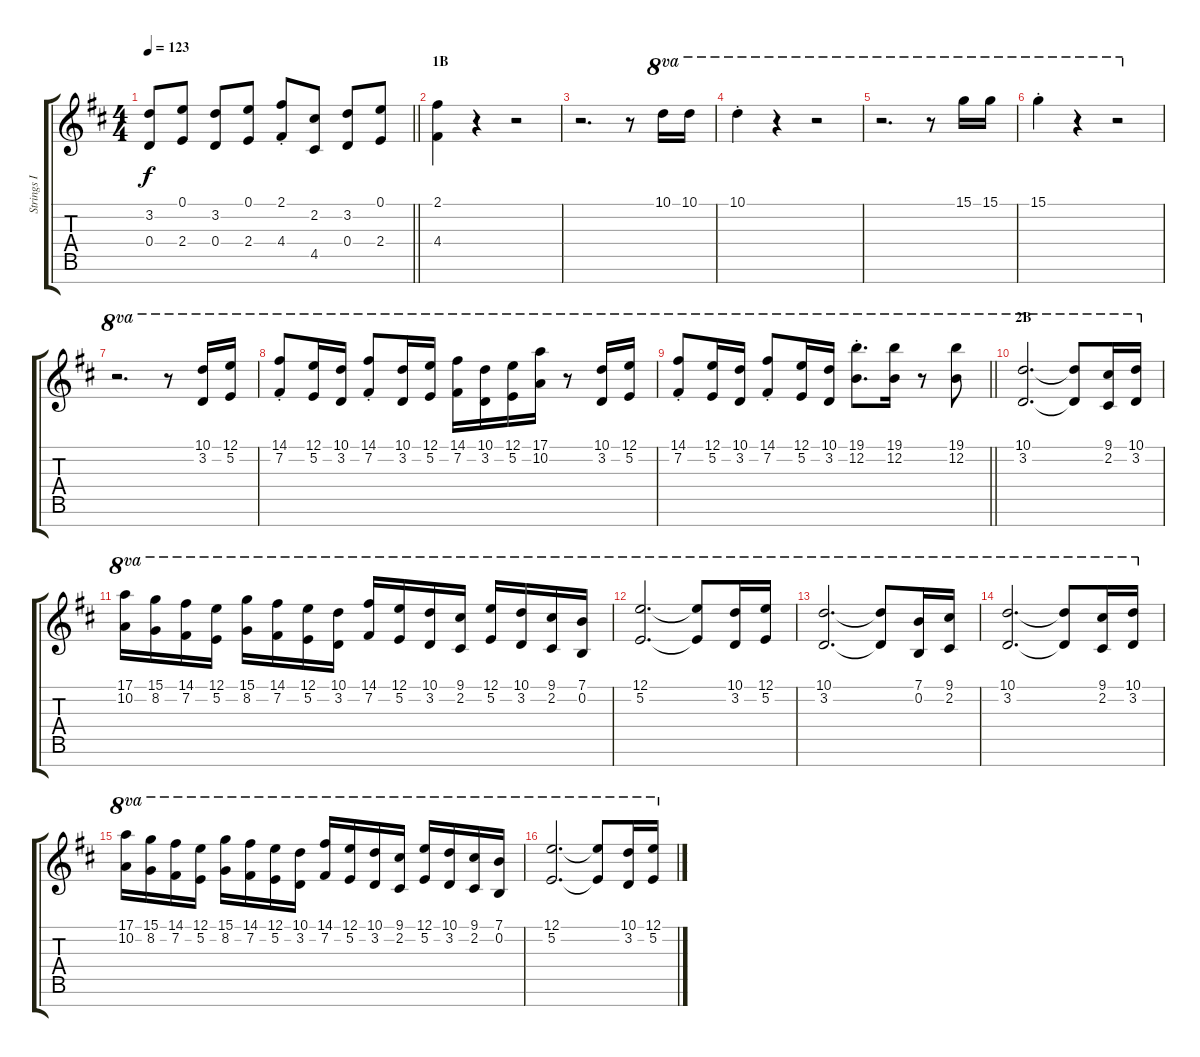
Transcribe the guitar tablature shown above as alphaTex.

\track ("Strings I" "Strings I") {instrument stringensemble1}
\staff {score tabs}
\tuning (E5 B4 G4 D4 A3 E3 B2) {hide}
\ts (4 4)
\tempo 123
\clef g2
\barLineRight lightlight
\ks d
(3.2{t} 0.4{t}).8{dy f} (0.1 2.4).8 (3.2 0.4).8 (0.1 2.4).8 (2.1{st} 4.4{st}).8 (2.2 4.5).8 (3.2 0.4).8 (0.1 2.4).8 |
\section ("" "1B")
(2.1 4.4).4 r.4 r.2 |
r.2{d} r.8 10.1.16{ot 8va} 10.1.16{ot 8va} |
10.1{st}.4{ot 8va} r.4{ot 8va} r.2{ot 8va} |
r.2{d ot 8va} r.8{ot 8va} 15.1.16{ot 8va} 15.1.16{ot 8va} |
15.1{st}.4{ot 8va} r.4{ot 8va} r.2{ot 8va} |
r.2{d ot 8va} r.8{ot 8va} (10.1 3.2).16{ot 8va} (12.1 5.2).16{ot 8va} |
(14.1{st} 7.2{st}).8{ot 8va} (12.1 5.2).16{ot 8va} (10.1 3.2).16{ot 8va} (14.1{st} 7.2{st}).8{ot 8va} (10.1 3.2).16{ot 8va} (12.1 5.2).16{ot 8va} (14.1 7.2).16{ot 8va} (10.1 3.2).16{ot 8va} (12.1 5.2).16{ot 8va} (17.1 10.2).16{ot 8va} r.8{ot 8va} (10.1 3.2).16{ot 8va} (12.1 5.2).16{ot 8va} |
\barLineRight lightlight
(14.1{st} 7.2{st}).8{ot 8va} (12.1 5.2).16{ot 8va} (10.1 3.2).16{ot 8va} (14.1{st} 7.2{st}).8{ot 8va} (12.1 5.2).16{ot 8va} (10.1 3.2).16{ot 8va} (19.1{st} 12.2{st}).8{d ot 8va} (19.1 12.2).16{ot 8va} r.8{ot 8va} (19.1 12.2).8{ot 8va} |
\section ("" "2B")
(10.1 3.2).2{d ot 8va} (10.1{t} 3.2{t}).8{ot 8va} (9.1 2.2).16{ot 8va} (10.1 3.2).16{ot 8va} |
(17.1 10.2).16{ot 8va} (15.1 8.2).16{ot 8va} (14.1 7.2).16{ot 8va} (12.1 5.2).16{ot 8va} (15.1 8.2).16{ot 8va} (14.1 7.2).16{ot 8va} (12.1 5.2).16{ot 8va} (10.1 3.2).16{ot 8va} (14.1 7.2).16{ot 8va} (12.1 5.2).16{ot 8va} (10.1 3.2).16{ot 8va} (9.1 2.2).16{ot 8va} (12.1 5.2).16{ot 8va} (10.1 3.2).16{ot 8va} (9.1 2.2).16{ot 8va} (7.1 0.2).16{ot 8va} |
(12.1 5.2).2{d ot 8va} (12.1{t} 5.2{t}).8{ot 8va} (10.1 3.2).16{ot 8va} (12.1 5.2).16{ot 8va} |
(10.1 3.2).2{d ot 8va} (10.1{t} 3.2{t}).8{ot 8va} (7.1 0.2).16{ot 8va} (9.1 2.2).16{ot 8va} |
(10.1 3.2).2{d ot 8va} (10.1{t} 3.2{t}).8{ot 8va} (9.1 2.2).16{ot 8va} (10.1 3.2).16{ot 8va} |
(17.1 10.2).16{ot 8va} (15.1 8.2).16{ot 8va} (14.1 7.2).16{ot 8va} (12.1 5.2).16{ot 8va} (15.1 8.2).16{ot 8va} (14.1 7.2).16{ot 8va} (12.1 5.2).16{ot 8va} (10.1 3.2).16{ot 8va} (14.1 7.2).16{ot 8va} (12.1 5.2).16{ot 8va} (10.1 3.2).16{ot 8va} (9.1 2.2).16{ot 8va} (12.1 5.2).16{ot 8va} (10.1 3.2).16{ot 8va} (9.1 2.2).16{ot 8va} (7.1 0.2).16{ot 8va} |
(12.1 5.2).2{d ot 8va} (12.1{t} 5.2{t}).8{ot 8va} (10.1 3.2).16{ot 8va} (12.1 5.2).16{ot 8va}
